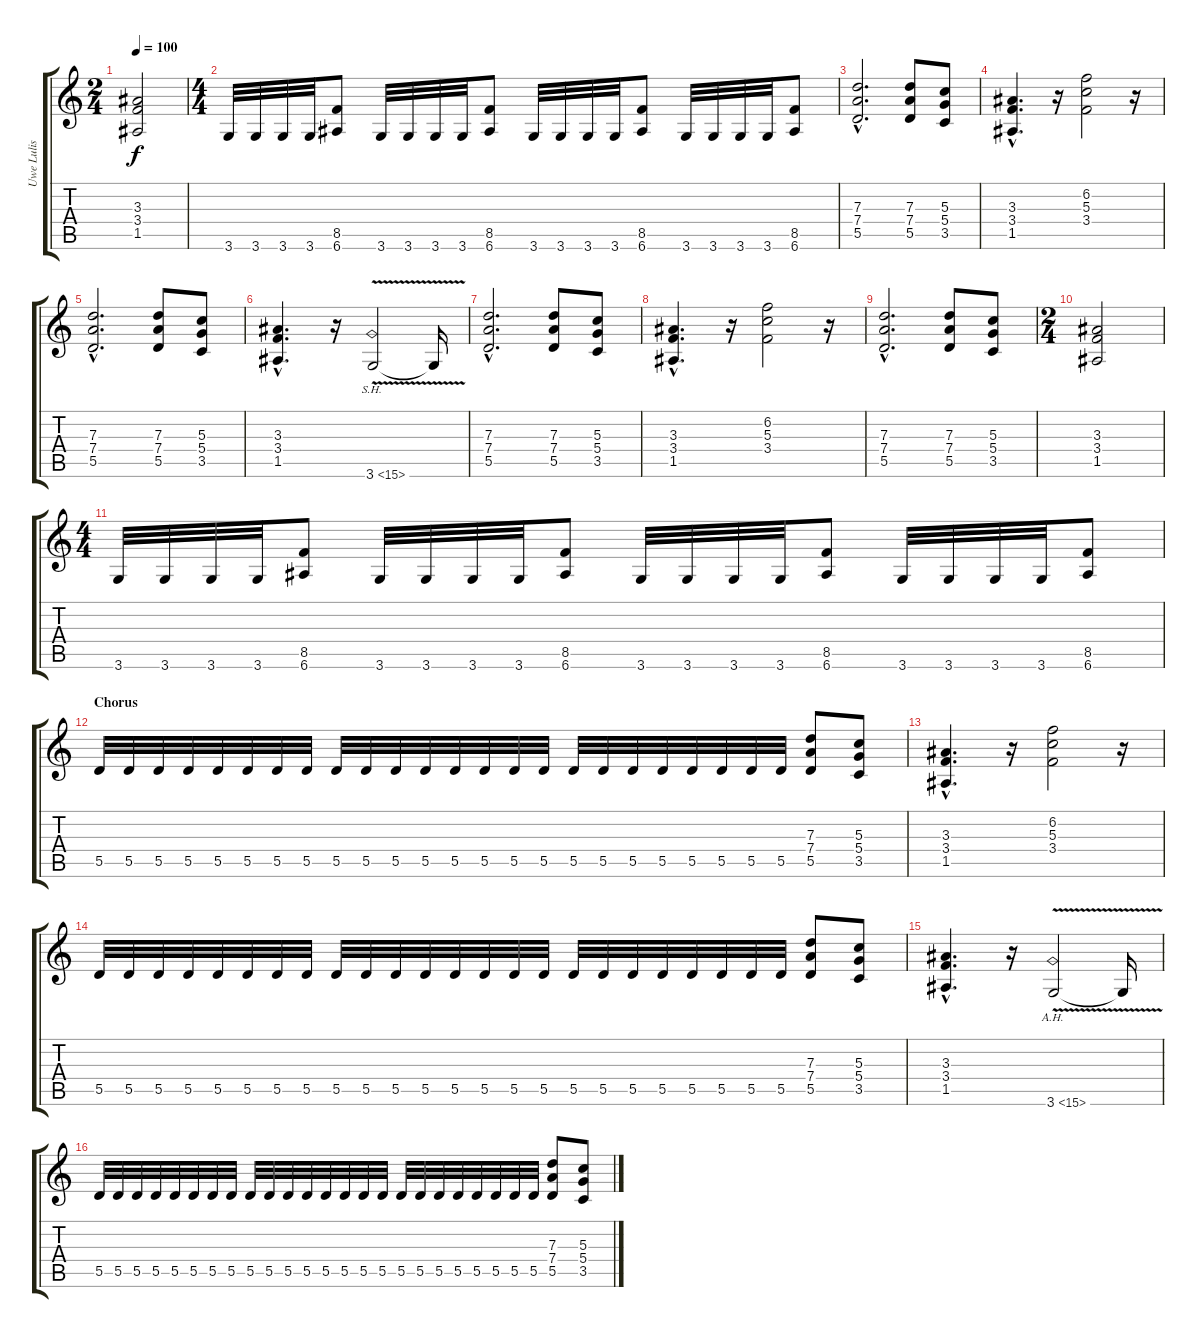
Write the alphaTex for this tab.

\track ("Uwe Lulis (Rhythm Guitar)" "Uwe Lulis ") {instrument distortionguitar}
\staff {score tabs}
\tuning (E4 B3 G3 D3 A2 E2) {hide}
\ts (2 4)
\tempo 100
\clef g2
\ks c
(3.3 3.4 1.5).2{dy f} |
\ts (4 4)
3.6.32 3.6.32 3.6.32 3.6.32 (8.5 6.6).8 3.6.32 3.6.32 3.6.32 3.6.32 (8.5 6.6).8 3.6.32 3.6.32 3.6.32 3.6.32 (8.5 6.6).8 3.6.32 3.6.32 3.6.32 3.6.32 (8.5 6.6).8 |
(7.3{hac} 7.4{hac} 5.5{hac}).2{d} (7.3 7.4 5.5).8 (5.3 5.4 3.5).8 |
(3.3{hac} 3.4{hac} 1.5{hac}).4{d} r.16 (6.2 5.3 3.4).2 r.16 |
(7.3{hac} 7.4{hac} 5.5{hac}).2{d} (7.3 7.4 5.5).8 (5.3 5.4 3.5).8 |
(3.3{hac} 3.4{hac} 1.5{hac}).4{d} r.16 3.6{sh 12 v}.2 3.6{t}.16 |
(7.3{hac} 7.4{hac} 5.5{hac}).2{d} (7.3 7.4 5.5).8 (5.3 5.4 3.5).8 |
(3.3{hac} 3.4{hac} 1.5{hac}).4{d} r.16 (6.2 5.3 3.4).2 r.16 |
(7.3{hac} 7.4{hac} 5.5{hac}).2{d} (7.3 7.4 5.5).8 (5.3 5.4 3.5).8 |
\ts (2 4)
(3.3 3.4 1.5).2 |
\ts (4 4)
3.6.32 3.6.32 3.6.32 3.6.32 (8.5 6.6).8 3.6.32 3.6.32 3.6.32 3.6.32 (8.5 6.6).8 3.6.32 3.6.32 3.6.32 3.6.32 (8.5 6.6).8 3.6.32 3.6.32 3.6.32 3.6.32 (8.5 6.6).8 |
\section ("" "Chorus")
5.5.32 5.5.32 5.5.32 5.5.32 5.5.32 5.5.32 5.5.32 5.5.32 5.5.32 5.5.32 5.5.32 5.5.32 5.5.32 5.5.32 5.5.32 5.5.32 5.5.32 5.5.32 5.5.32 5.5.32 5.5.32 5.5.32 5.5.32 5.5.32 (7.3 7.4 5.5).8 (5.3 5.4 3.5).8 |
(3.3{hac} 3.4{hac} 1.5{hac}).4{d} r.16 (6.2 5.3 3.4).2 r.16 |
5.5.32 5.5.32 5.5.32 5.5.32 5.5.32 5.5.32 5.5.32 5.5.32 5.5.32 5.5.32 5.5.32 5.5.32 5.5.32 5.5.32 5.5.32 5.5.32 5.5.32 5.5.32 5.5.32 5.5.32 5.5.32 5.5.32 5.5.32 5.5.32 (7.3 7.4 5.5).8 (5.3 5.4 3.5).8 |
(3.3{hac} 3.4{hac} 1.5{hac}).4{d} r.16 3.6{ah 12 v}.2 3.6{t}.16 |
5.5.32 5.5.32 5.5.32 5.5.32 5.5.32 5.5.32 5.5.32 5.5.32 5.5.32 5.5.32 5.5.32 5.5.32 5.5.32 5.5.32 5.5.32 5.5.32 5.5.32 5.5.32 5.5.32 5.5.32 5.5.32 5.5.32 5.5.32 5.5.32 (7.3 7.4 5.5).8 (5.3 5.4 3.5).8
